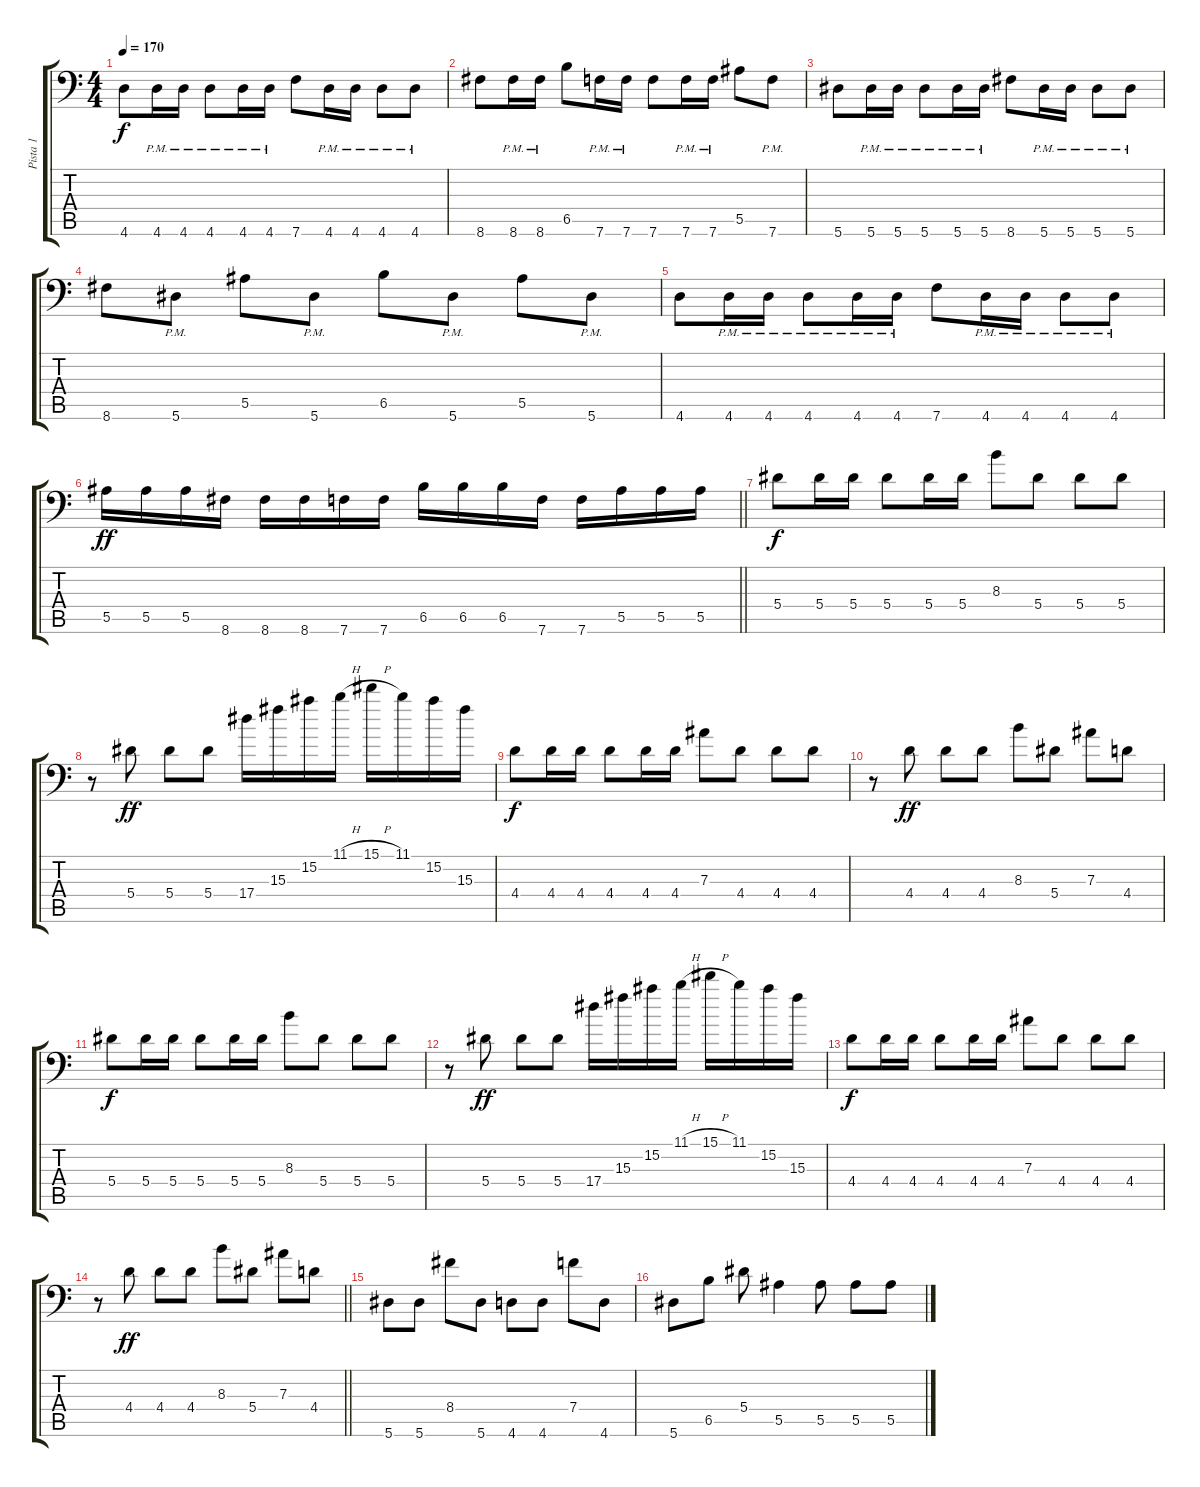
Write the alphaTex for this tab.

\track ("Pista 1" "Pista 1") {instrument distortionguitar}
\staff {score tabs}
\tuning (C4 G3 Eb3 Bb2 F2 Bb1) {hide}
\ts (4 4)
\tempo 170
\clef f4
\ks c
4.6.8{dy f} 4.6{pm}.16 4.6{pm}.16 4.6{pm}.8 4.6{pm}.16 4.6{pm}.16 7.6.8 4.6{pm}.16 4.6{pm}.16 4.6{pm}.8 4.6{pm}.8 |
8.6.8 8.6{pm}.16 8.6{pm}.16 6.5.8 7.6{pm}.16 7.6{pm}.16 7.6.8 7.6{pm}.16 7.6{pm}.16 5.5.8 7.6{pm}.8 |
5.6.8 5.6{pm}.16 5.6{pm}.16 5.6{pm}.8 5.6{pm}.16 5.6{pm}.16 8.6.8 5.6{pm}.16 5.6{pm}.16 5.6{pm}.8 5.6{pm}.8 |
8.6.8 5.6{pm}.8 5.5.8 5.6{pm}.8 6.5.8 5.6{pm}.8 5.5.8 5.6{pm}.8 |
4.6.8 4.6{pm}.16 4.6{pm}.16 4.6{pm}.8 4.6{pm}.16 4.6{pm}.16 7.6.8 4.6{pm}.16 4.6{pm}.16 4.6{pm}.8 4.6{pm}.8 |
\barLineRight lightlight
5.5.16{dy ff} 5.5.16 5.5.16 8.6.16 8.6.16 8.6.16 7.6.16 7.6.16 6.5.16 6.5.16 6.5.16 7.6.16 7.6.16 5.5.16 5.5.16 5.5.16 |
5.4.8{dy f} 5.4.16 5.4.16 5.4.8 5.4.16 5.4.16 8.3.8 5.4.8 5.4.8 5.4.8 |
r.8 5.4.8{dy ff} 5.4.8 5.4.8 17.4.16 15.3.16 15.2.16 11.1{h}.16 15.1{h}.16 11.1.16 15.2.16 15.3.16 |
4.4.8{dy f} 4.4.16 4.4.16 4.4.8 4.4.16 4.4.16 7.3.8 4.4.8 4.4.8 4.4.8 |
r.8 4.4.8{dy ff} 4.4.8 4.4.8 8.3.8 5.4.8 7.3.8 4.4.8 |
5.4.8{dy f} 5.4.16 5.4.16 5.4.8 5.4.16 5.4.16 8.3.8 5.4.8 5.4.8 5.4.8 |
r.8 5.4.8{dy ff} 5.4.8 5.4.8 17.4.16 15.3.16 15.2.16 11.1{h}.16 15.1{h}.16 11.1.16 15.2.16 15.3.16 |
4.4.8{dy f} 4.4.16 4.4.16 4.4.8 4.4.16 4.4.16 7.3.8 4.4.8 4.4.8 4.4.8 |
\barLineRight lightlight
r.8 4.4.8{dy ff} 4.4.8 4.4.8 8.3.8 5.4.8 7.3.8 4.4.8 |
5.6.8 5.6.8 8.4.8 5.6.8 4.6.8 4.6.8 7.4.8 4.6.8 |
5.6.8 6.5.8 5.4.8 5.5.4 5.5.8 5.5.8 5.5.8
